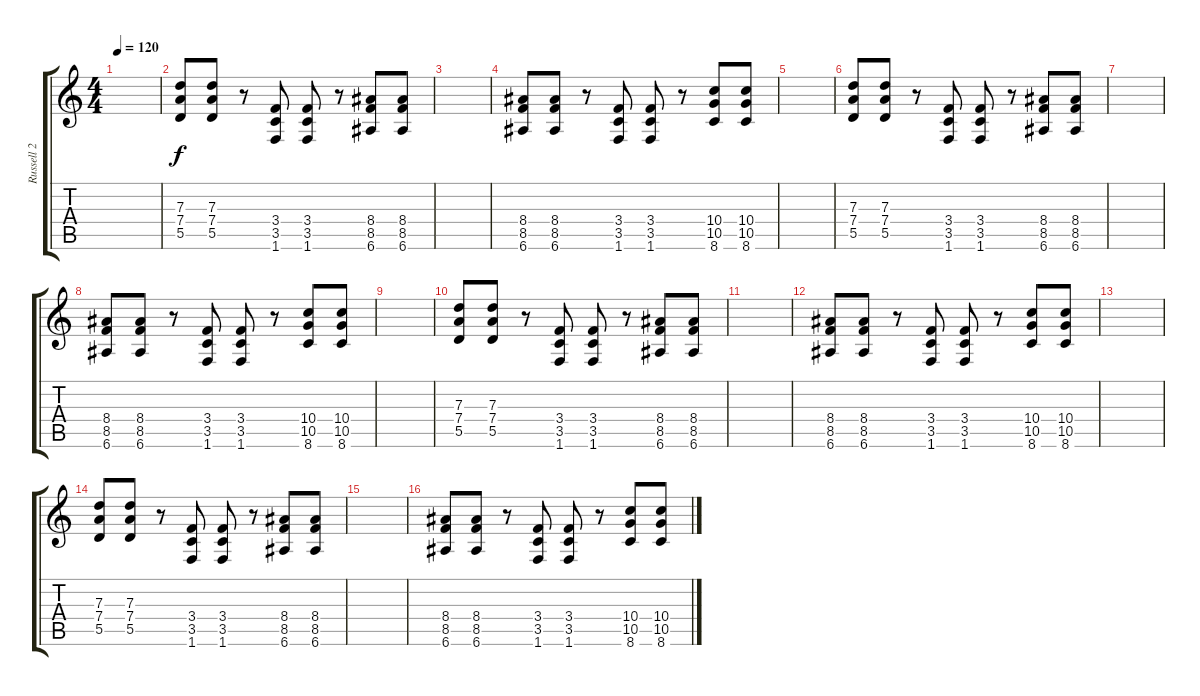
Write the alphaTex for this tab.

\track ("Russell 2" "Russell 2") {instrument distortionguitar}
\staff {score tabs}
\tuning (E4 B3 G3 D3 A2 E2) {hide}
\ts (4 4)
\tempo 120
\clef g2
\ks c
|
(7.3 7.4 5.5).8 (7.3 7.4 5.5).8 r.8 (3.4 3.5 1.6).8 (3.4 3.5 1.6).8 r.8 (8.4 8.5 6.6).8 (8.4 8.5 6.6).8 |
|
(8.4 8.5 6.6).8 (8.4 8.5 6.6).8 r.8 (3.4 3.5 1.6).8 (3.4 3.5 1.6).8 r.8 (10.4 10.5 8.6).8 (10.4 10.5 8.6).8 |
|
(7.3 7.4 5.5).8 (7.3 7.4 5.5).8 r.8 (3.4 3.5 1.6).8 (3.4 3.5 1.6).8 r.8 (8.4 8.5 6.6).8 (8.4 8.5 6.6).8 |
|
(8.4 8.5 6.6).8 (8.4 8.5 6.6).8 r.8 (3.4 3.5 1.6).8 (3.4 3.5 1.6).8 r.8 (10.4 10.5 8.6).8 (10.4 10.5 8.6).8 |
|
(7.3 7.4 5.5).8 (7.3 7.4 5.5).8 r.8 (3.4 3.5 1.6).8 (3.4 3.5 1.6).8 r.8 (8.4 8.5 6.6).8 (8.4 8.5 6.6).8 |
|
(8.4 8.5 6.6).8 (8.4 8.5 6.6).8 r.8 (3.4 3.5 1.6).8 (3.4 3.5 1.6).8 r.8 (10.4 10.5 8.6).8 (10.4 10.5 8.6).8 |
|
(7.3 7.4 5.5).8 (7.3 7.4 5.5).8 r.8 (3.4 3.5 1.6).8 (3.4 3.5 1.6).8 r.8 (8.4 8.5 6.6).8 (8.4 8.5 6.6).8 |
|
(8.4 8.5 6.6).8 (8.4 8.5 6.6).8 r.8 (3.4 3.5 1.6).8 (3.4 3.5 1.6).8 r.8 (10.4 10.5 8.6).8 (10.4 10.5 8.6).8
